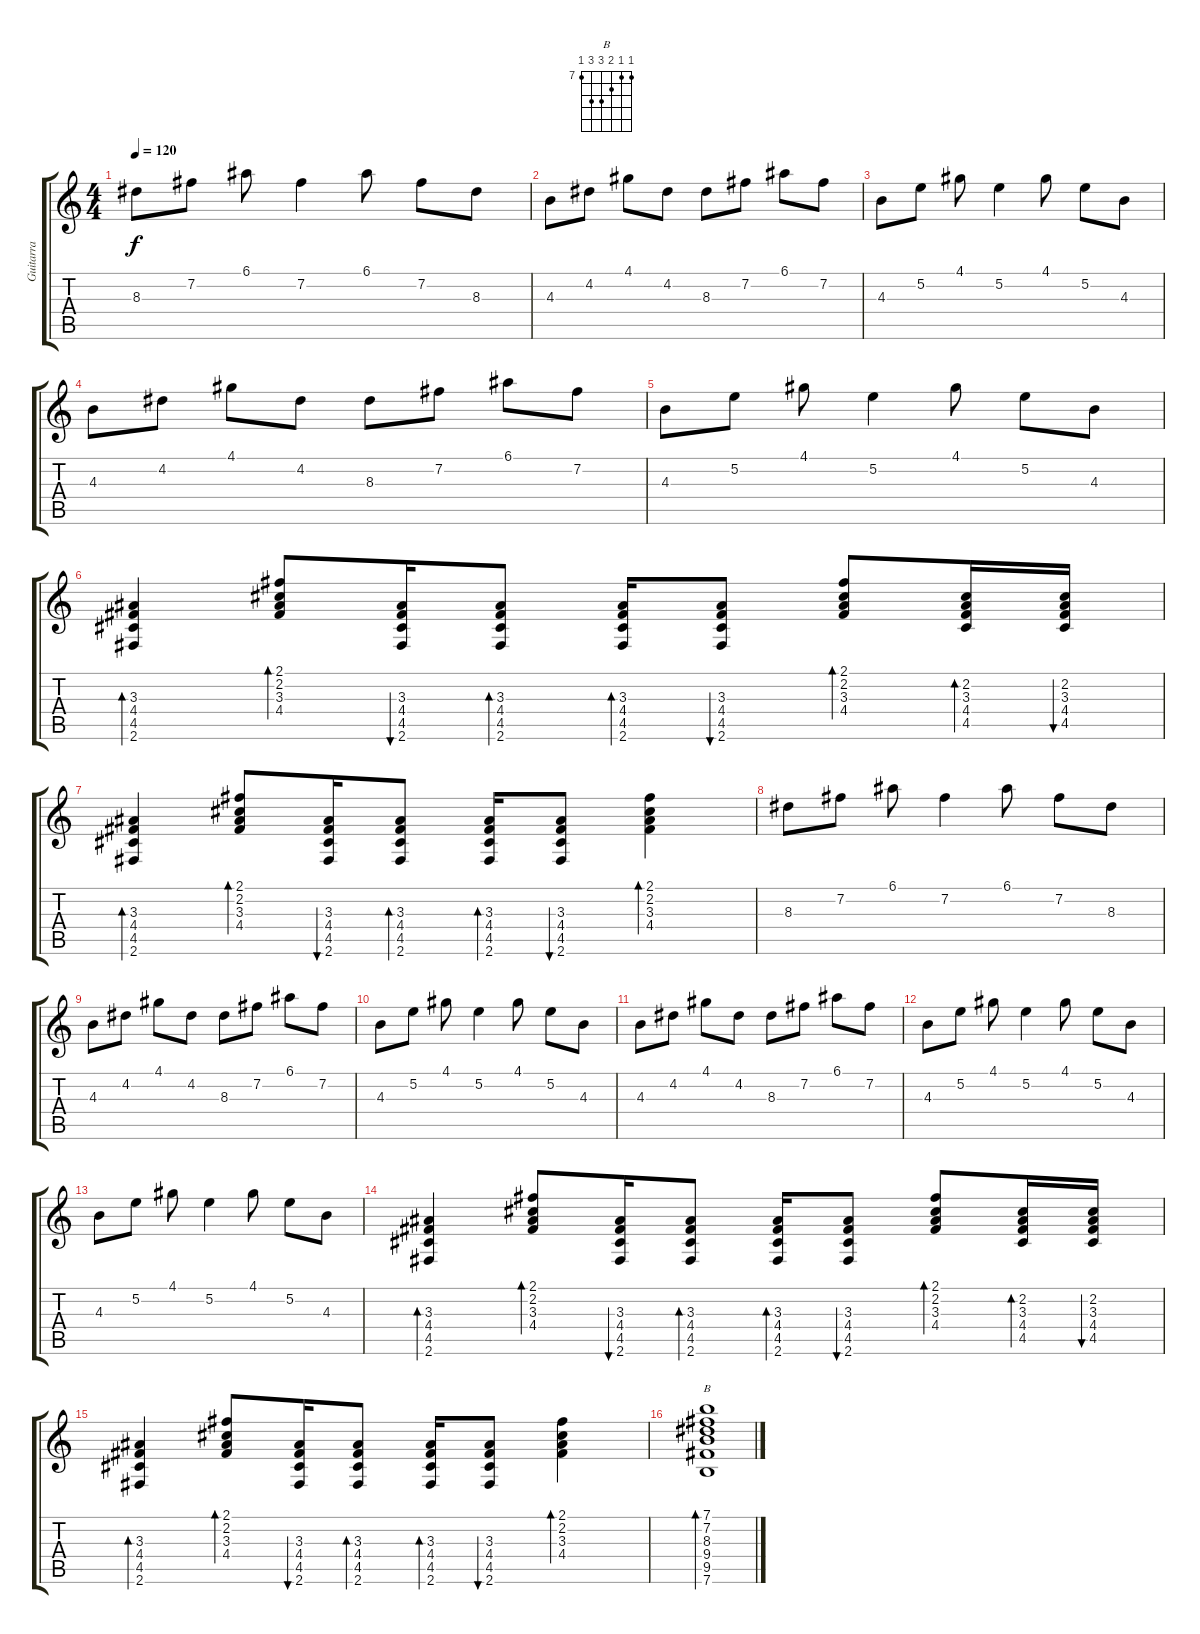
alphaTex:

\track ("Guitarra" "Guitarra") {instrument acousticguitarsteel}
\staff {score tabs}
\tuning (E4 B3 G3 D3 A2 E2) {hide}
\chord ("B" 7 7 8 9 9 7) {firstfret 7}
\ts (4 4)
\tempo 120
\clef g2
\ks c
8.3.8{dy f} 7.2.8 6.1.8 7.2.4 6.1.8 7.2.8 8.3.8 |
4.3.8 4.2.8 4.1.8 4.2.8 8.3.8 7.2.8 6.1.8 7.2.8 |
4.3.8 5.2.8 4.1.8 5.2.4 4.1.8 5.2.8 4.3.8 |
4.3.8 4.2.8 4.1.8 4.2.8 8.3.8 7.2.8 6.1.8 7.2.8 |
4.3.8 5.2.8 4.1.8 5.2.4 4.1.8 5.2.8 4.3.8 |
(3.3 4.4 4.5 2.6).4{bd 60} (2.1 2.2 3.3 4.4).8{bd 60} (3.3 4.4 4.5 2.6).16{bu 30} (3.3 4.4 4.5 2.6).8{bd 60} (3.3 4.4 4.5 2.6).16{bd 30} (3.3 4.4 4.5 2.6).8{bu 60} (2.1 2.2 3.3 4.4).8{bd 60} (2.2 3.3 4.4 4.5).16{bd 30} (2.2 3.3 4.4 4.5).16{bu 30} |
(3.3 4.4 4.5 2.6).4{bd 60} (2.1 2.2 3.3 4.4).8{bd 60} (3.3 4.4 4.5 2.6).16{bu 30} (3.3 4.4 4.5 2.6).8{bd 60} (3.3 4.4 4.5 2.6).16{bd 30} (3.3 4.4 4.5 2.6).8{bu 60} (2.1 2.2 3.3 4.4).4{bd 120} |
8.3.8 7.2.8 6.1.8 7.2.4 6.1.8 7.2.8 8.3.8 |
4.3.8 4.2.8 4.1.8 4.2.8 8.3.8 7.2.8 6.1.8 7.2.8 |
4.3.8 5.2.8 4.1.8 5.2.4 4.1.8 5.2.8 4.3.8 |
4.3.8 4.2.8 4.1.8 4.2.8 8.3.8 7.2.8 6.1.8 7.2.8 |
4.3.8 5.2.8 4.1.8 5.2.4 4.1.8 5.2.8 4.3.8 |
4.3.8 5.2.8 4.1.8 5.2.4 4.1.8 5.2.8 4.3.8 |
(3.3 4.4 4.5 2.6).4{bd 60} (2.1 2.2 3.3 4.4).8{bd 60} (3.3 4.4 4.5 2.6).16{bu 30} (3.3 4.4 4.5 2.6).8{bd 60} (3.3 4.4 4.5 2.6).16{bd 30} (3.3 4.4 4.5 2.6).8{bu 60} (2.1 2.2 3.3 4.4).8{bd 60} (2.2 3.3 4.4 4.5).16{bd 30} (2.2 3.3 4.4 4.5).16{bu 30} |
(3.3 4.4 4.5 2.6).4{bd 60} (2.1 2.2 3.3 4.4).8{bd 60} (3.3 4.4 4.5 2.6).16{bu 30} (3.3 4.4 4.5 2.6).8{bd 60} (3.3 4.4 4.5 2.6).16{bd 30} (3.3 4.4 4.5 2.6).8{bu 60} (2.1 2.2 3.3 4.4).4{bd 120} |
(7.1 7.2 8.3 9.4 9.5 7.6).1{bd 120 ch "B"}
